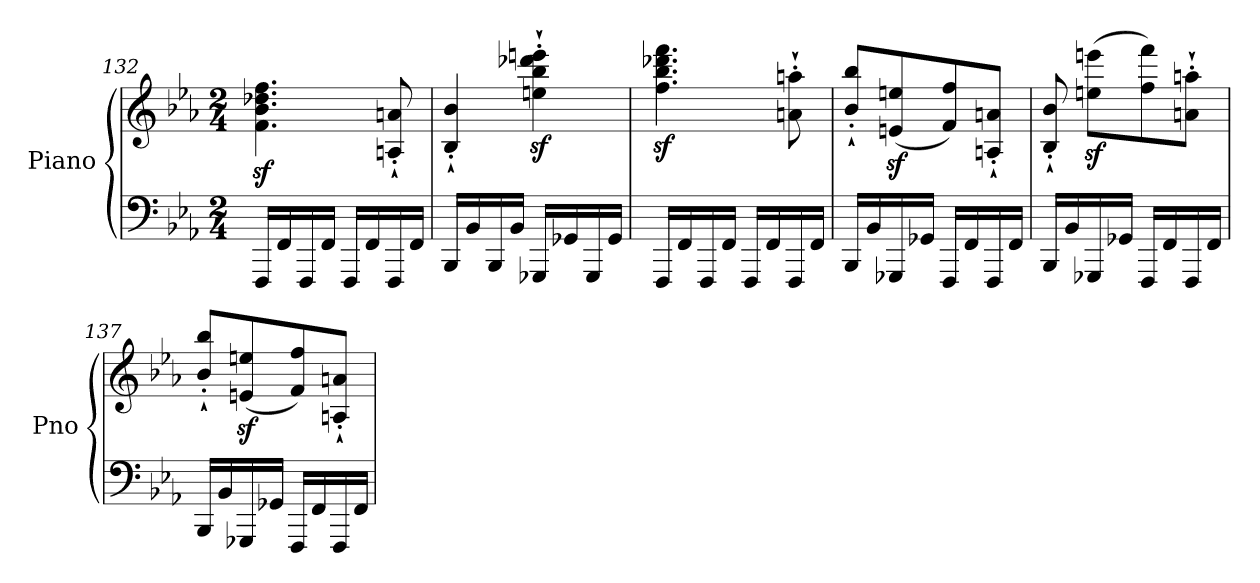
**kern	**kern
*part1	*part1
*staff2	*staff1
*I"Piano	*
*I'Pno	*
!!LO:LB:g=z
*clefF4	*clefG2
*k[b-e-a-]	*k[b-e-a-]
*M2/4	*M2/4
=132	=132
*^	*
2ryy	16FFF/LL	4.f\z< 4.b-\z< 4.dd-X\z< 4.ff\z<
.	16FF/	.
.	16FFF/	.
.	16FF/JJ	.
.	16FFF/LL	.
.	16FF/	.
.	16FFF/	8An/'` 8an/'`
.	16FF/JJ	.
!!LO:LB:g=z
=133	=133	=133
2ryy	16BBB-/LL	4B-/'` 4b-/'`
.	16BB-/	.
.	16BBB-/	.
.	16BB-/JJ	.
.	16GGG-X/LL	4een\z<'` 4bb-\z<'` 4ddd-X\z<'` 4eeen\z<'`
.	16GG-X/	.
.	16GGG-/	.
.	16GG-/JJ	.
=134	=134	=134
2ryy	16FFF/LL	4.ff\z< 4.bb-\z< 4.ddd-X\z< 4.fff\z<
.	16FF/	.
.	16FFF/	.
.	16FF/JJ	.
.	16FFF/LL	.
.	16FF/	.
.	16FFF/	8an\'` 8aan\'`
.	16FF/JJ	.
=135	=135	=135
2ryy	16BBB-/LL	8b-/'` 8bb-/'`L
.	16BB-/	.
.	16GGG-X/	(<8en/z< 8een/z<
.	16GG-X/JJ	.
.	16FFF/LL	8f/ 8ff/)
.	16FF/	.
.	16FFF/	8An/'` 8an/'`J
.	16FF/JJ	.
=136	=136	=136
2ryy	16BBB-/LL	8B-/'` 8b-/'`
.	16BB-/	.
.	16GGG-X/	(>8een\z< 8eeen\z<L
.	16GG-X/JJ	.
.	16FFF/LL	8ff\ 8fff\)
.	16FF/	.
.	16FFF/	8an\'` 8aan\'`J
.	16FF/JJ	.
!!LO:LB:g=z
=137	=137	=137
2ryy	16BBB-/LL	8b-/'` 8bb-/'`L
.	16BB-/	.
.	16GGG-X/	(<8en/z< 8een/z<
.	16GG-X/JJ	.
.	16FFF/LL	8f/ 8ff/)
.	16FF/	.
.	16FFF/	8An/'` 8an/'`J
.	16FF/JJ	.
*v	*v	*
=	=
*-	*-
